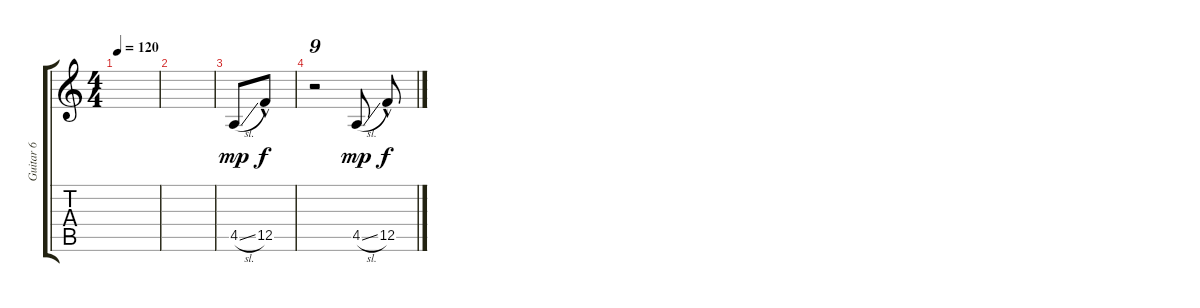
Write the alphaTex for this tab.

\track ("Guitar 6" "Guitar 6") {instrument distortionguitar}
\staff {score tabs}
\tuning (C4 G3 Eb3 Bb2 F2 C2) {hide}
\ts (4 4)
\tempo 120
\clef g2
\ks c
|
|
4.5{sl}.8{dy mp} 12.5{hac}.8{dy f} |
r.2{tu (9 8)} 4.5{sl}.8{dy mp} 12.5{hac}.8{dy f}
